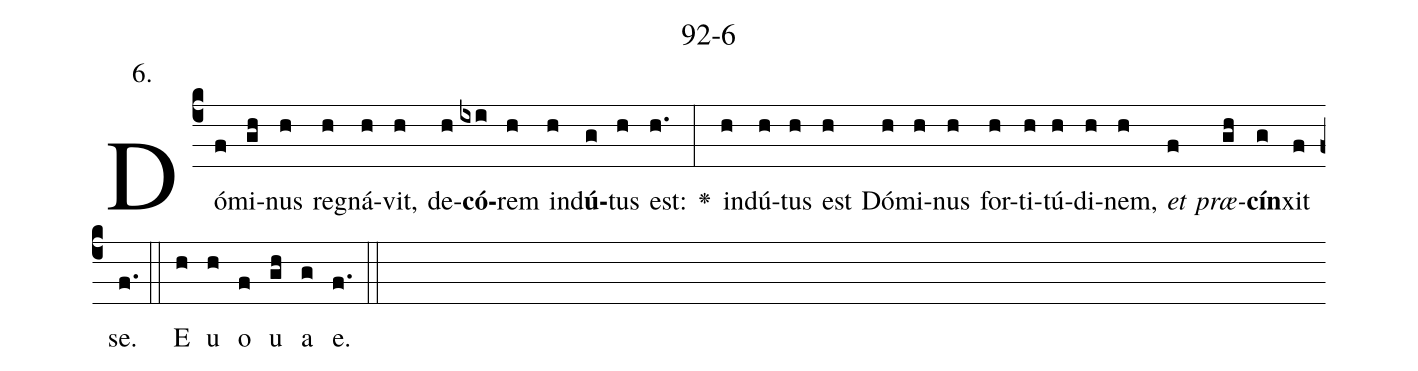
name: 92-6;
annotation: 6.;
%%
(c4)Dó(f)mi(gh)nus(h) re(h)gná(h)vit,(h) de(h)<b>có</b>(ixi)rem(h) ind(h)<b>ú</b>(g)tus(h) est:(h.) <v>\greheightstar</v>(:) ind(h)ú(h)tus(h) est(h) Dó(h)mi(h)nus(h) for(h)ti(h)tú(h)di(h)nem,(h) <i>et</i>(f) <i>præ</i>(gh)<b>cín</b>(g)xit(f) se.(f.) (::) E(h) u(h) o(f) u(gh) a(g) e.(f.) (::)
